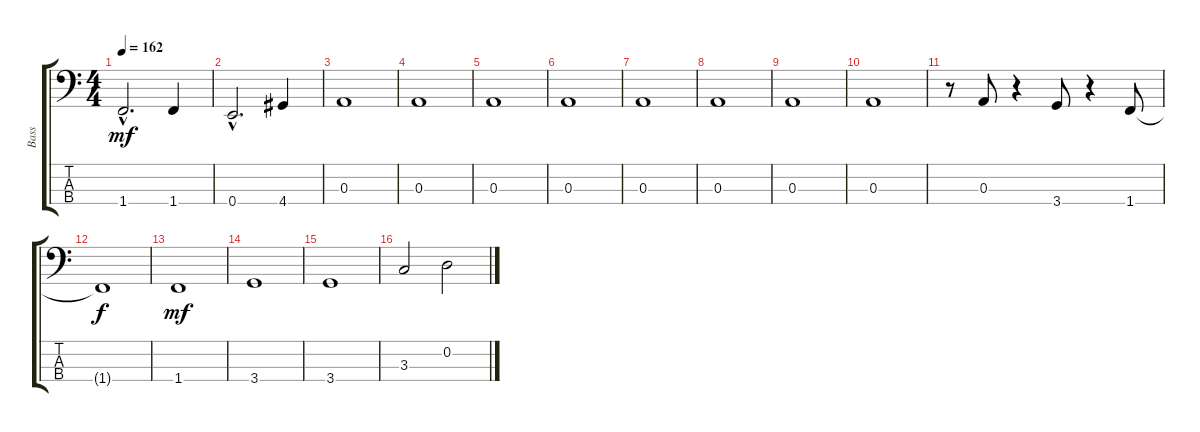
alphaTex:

\track ("Bass" "Bass") {instrument fretlessbass}
\staff {score tabs}
\tuning (G2 D2 A1 E1) {hide}
\ts (4 4)
\tempo 162
\clef f4
\ks c
1.4{hac}.2{d dy mf} 1.4.4 |
0.4{hac}.2{d} 4.4.4 |
0.3.1 |
0.3.1 |
0.3.1 |
0.3.1 |
0.3.1 |
0.3.1 |
0.3.1 |
0.3.1 |
r.8 0.3.8 r.4 3.4.8 r.4 1.4.8 |
1.4{t}.1{dy f} |
1.4.1{dy mf} |
3.4.1 |
3.4.1 |
3.3.2 0.2.2
